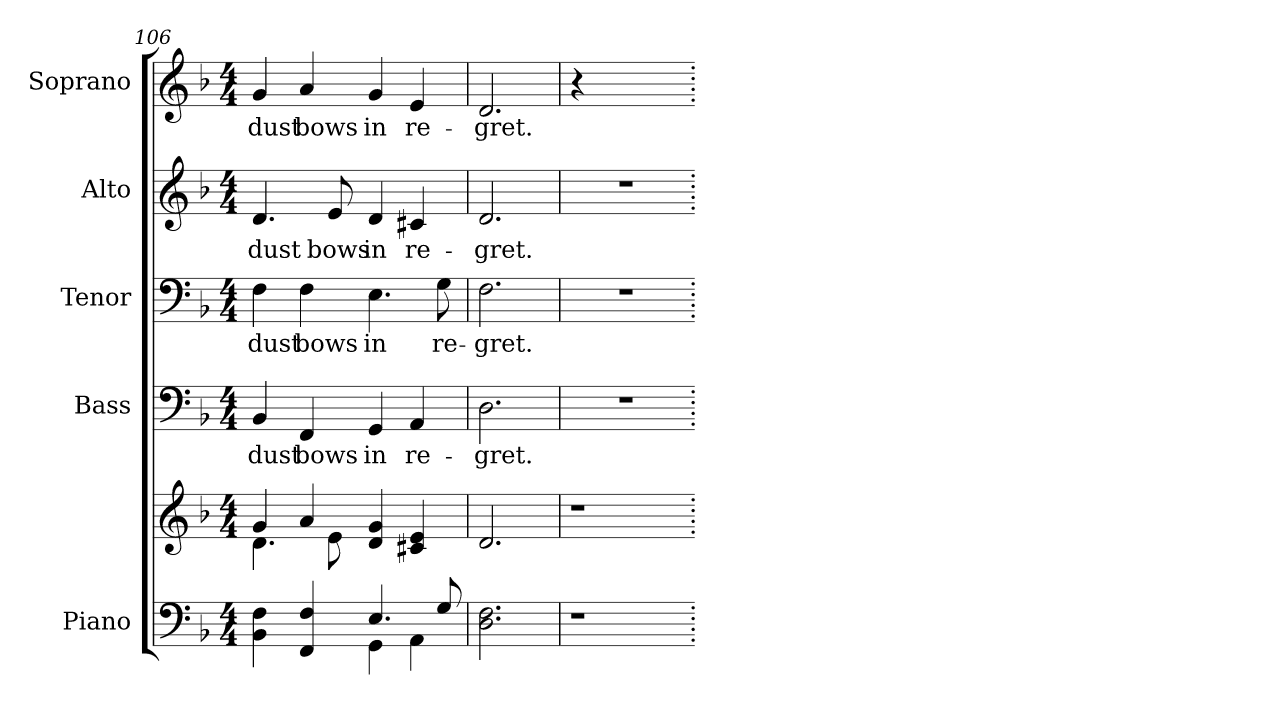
**kern	**kern	**kern	**text	**kern	**text	**kern	**text	**kern	**text
*part5	*part5	*part4	*part4	*part3	*part3	*part2	*part2	*part1	*part1
*staff6	*staff5	*staff4	*staff4	*staff3	*staff3	*staff2	*staff2	*staff1	*staff1
*I"Piano	*	*I"Bass	*	*I"Tenor	*	*I"Alto	*	*I"Soprano	*
*I'Pno.	*	*I'B.	*	*I'T.	*	*I'A.	*	*I'S.	*
*clefF4	*clefG2	*clefF4	*	*clefF4	*	*clefG2	*	*clefG2	*
*k[b-]	*k[b-]	*k[b-]	*	*k[b-]	*	*k[b-]	*	*k[b-]	*
*F:	*F:	*F:	*	*F:	*	*F:	*	*F:	*
*M4/4	*M4/4	*M4/4	*	*M4/4	*	*M4/4	*	*M4/4	*
=106	=106	=106	=106	=106	=106	=106	=106	=106	=106
*^	*^	*	*	*	*	*	*	*	*
!	!	!	!	!	!LO:LY:b:color=#000000	!	!	!	!	!	!
!	!	!	!	!	!	!	!LO:LY:b:color=#000000	!	!	!	!
!	!	!	!	!	!	!	!	!	!LO:LY:b:color=#000000	!	!
!	!	!	!	!	!	!	!	!	!	!	!LO:LY:b:color=#000000
4BB-i\ 4Fi	2ryy	4gi/	4.di\	4BB-i/	dust	4Fi\	dust	4.di/	dust	4gi/	dust
!	!	!	!	!	!LO:LY:b:color=#000000	!	!	!	!	!	!
!	!	!	!	!	!	!	!LO:LY:b:color=#000000	!	!	!	!
!	!	!	!	!	!	!	!	!	!	!	!LO:LY:b:color=#000000
4FFi/ 4Fi	.	4ai/	.	4FFi/	bows	4Fi\	bows	.	.	4ai/	bows
!	!	!	!	!	!	!	!	!	!LO:LY:b:color=#000000	!	!
.	.	.	8ei\	.	.	.	.	8ei/	bows	.	.
!	!	!	!	!	!LO:LY:b:color=#000000	!	!	!	!	!	!
!	!	!	!	!	!	!	!LO:LY:b:color=#000000	!	!	!	!
!	!	!	!	!	!	!	!	!	!LO:LY:b:color=#000000	!	!
!	!	!	!	!	!	!	!	!	!	!	!LO:LY:b:color=#000000
4.Ei/	4GGi\	4di/ 4gi	2ryy	4GGi/	in	4.Ei\	in	4di/	in	4gi/	in
!	!	!	!	!	!LO:LY:b:color=#000000	!	!	!	!	!	!
!	!	!	!	!	!	!	!	!	!LO:LY:b:color=#000000	!	!
!	!	!	!	!	!	!	!	!	!	!	!LO:LY:b:color=#000000
.	4AAi\	4c#Xi/ 4ei	.	4AAi/	re-	.	.	4c#Xi/	re-	4ei/	re-
!	!	!	!	!	!	!	!LO:LY:b:color=#000000	!	!	!	!
8Gi/	.	.	.	.	.	8Gi\	re-	.	.	.	.
*v	*v	*	*	*	*	*	*	*	*	*	*
*	*v	*v	*	*	*	*	*	*	*	*
=107	=107	=107	=107	=107	=107	=107	=107	=107	=107
!	!	!	!LO:LY:b:color=#000000	!	!	!	!	!	!
!	!	!	!	!	!LO:LY:b:color=#000000	!	!	!	!
!	!	!	!	!	!	!	!LO:LY:b:color=#000000	!	!
!	!	!	!	!	!	!	!	!	!LO:LY:b:color=#000000
2.Di\ 2.Fi	2.di/	2.Di\	-gret.	2.Fi\	-gret.	2.di/	-gret.	2.di/	-gret.
!!LO:PB:g=z
=108	=108	=108	=108	=108	=108	=108	=108	=108	=108
!LO:N:vis=1	!LO:N:vis=1	!LO:N:vis=1	!	!LO:N:vis=1	!	!LO:N:vis=1	!	!	!
4r	4r	1r	.	1r	.	1r	.	4r	.
2.ryy	2.ryy	.	.	.	.	.	.	2.ryy	.
=.	=.	=.	=.	=.	=.	=.	=.	=.	=.
*-	*-	*-	*-	*-	*-	*-	*-	*-	*-
